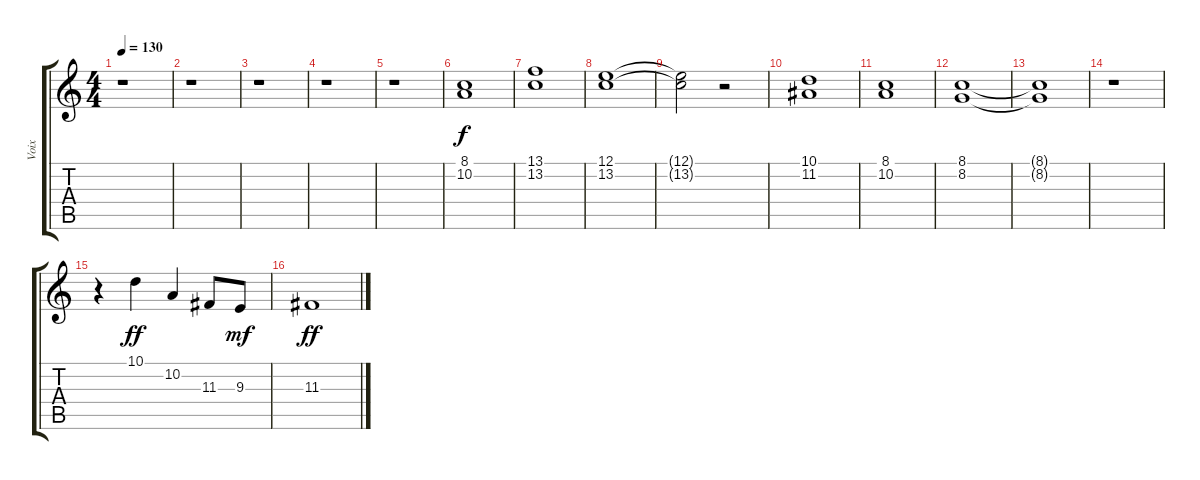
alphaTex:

\track ("Voix" "Voix") {instrument voiceoohs}
\staff {score tabs}
\tuning (E4 B3 G3 D3 A2 E2) {hide}
\ts (4 4)
\tempo 130
\clef g2
\ks c
r.1{dy f} |
r.1 |
r.1 |
r.1 |
r.1 |
(8.1 10.2).1 |
(13.1 13.2).1 |
(12.1 13.2).1 |
(12.1{t} 13.2{t}).2 r.2 |
(10.1 11.2).1 |
(8.1 10.2).1 |
(8.1 8.2).1 |
(8.1{t} 8.2{t}).1 |
r.1 |
r.4 10.1.4{dy ff} 10.2.4 11.3.8 9.3.8{dy mf} |
11.3.1{dy ff}
